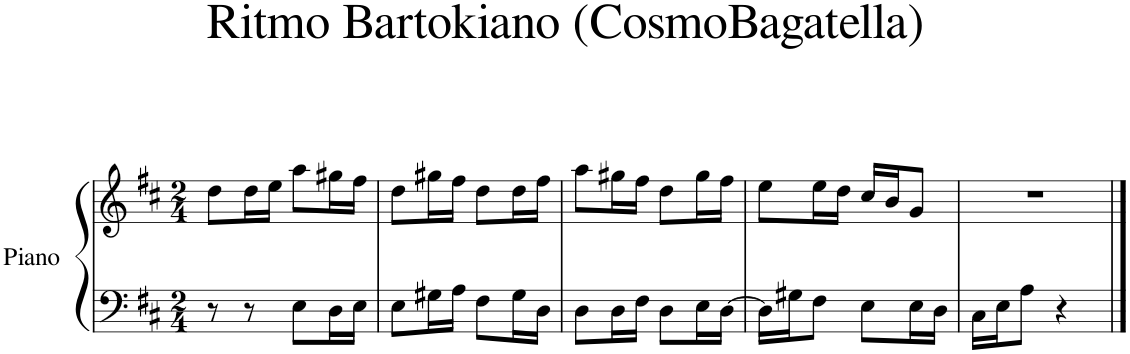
**kern	**kern
*part1	*part1
*staff2	*staff1
*I"Piano	*
*I'Pno.	*
*clefF4	*clefG2
*k[f#c#]	*k[f#c#]
*M2/4	*M2/4
=1	=1
8r	8dd\L
8r	16dd\L
.	16ee\JJ
8E\L	8aa\L
16D\L	16gg#X\L
16E\JJ	16ff#\JJ
=2	=2
8E\L	8dd\L
16G#X\L	16gg#X\L
16A\JJ	16ff#\JJ
8F#\L	8dd\L
16G#\L	16dd\L
16D\JJ	16ff#\JJ
=3	=3
8D\L	8aa\L
16D\L	16gg#X\L
16F#\JJ	16ff#\JJ
8D\L	8dd\L
16E\L	16gg#\L
[16D\JJ	16ff#\JJ
=4	=4
16D\LL]	8ee\L
16G#X\J	.
8F#\J	16ee\L
.	16dd\JJ
8E\L	16cc#/LL
.	16b/J
16E\L	8g/J
16D\JJ	.
=5	=5
16C#\LL	2r
16E\J	.
8A\J	.
4r	.
==	==
*-	*-
